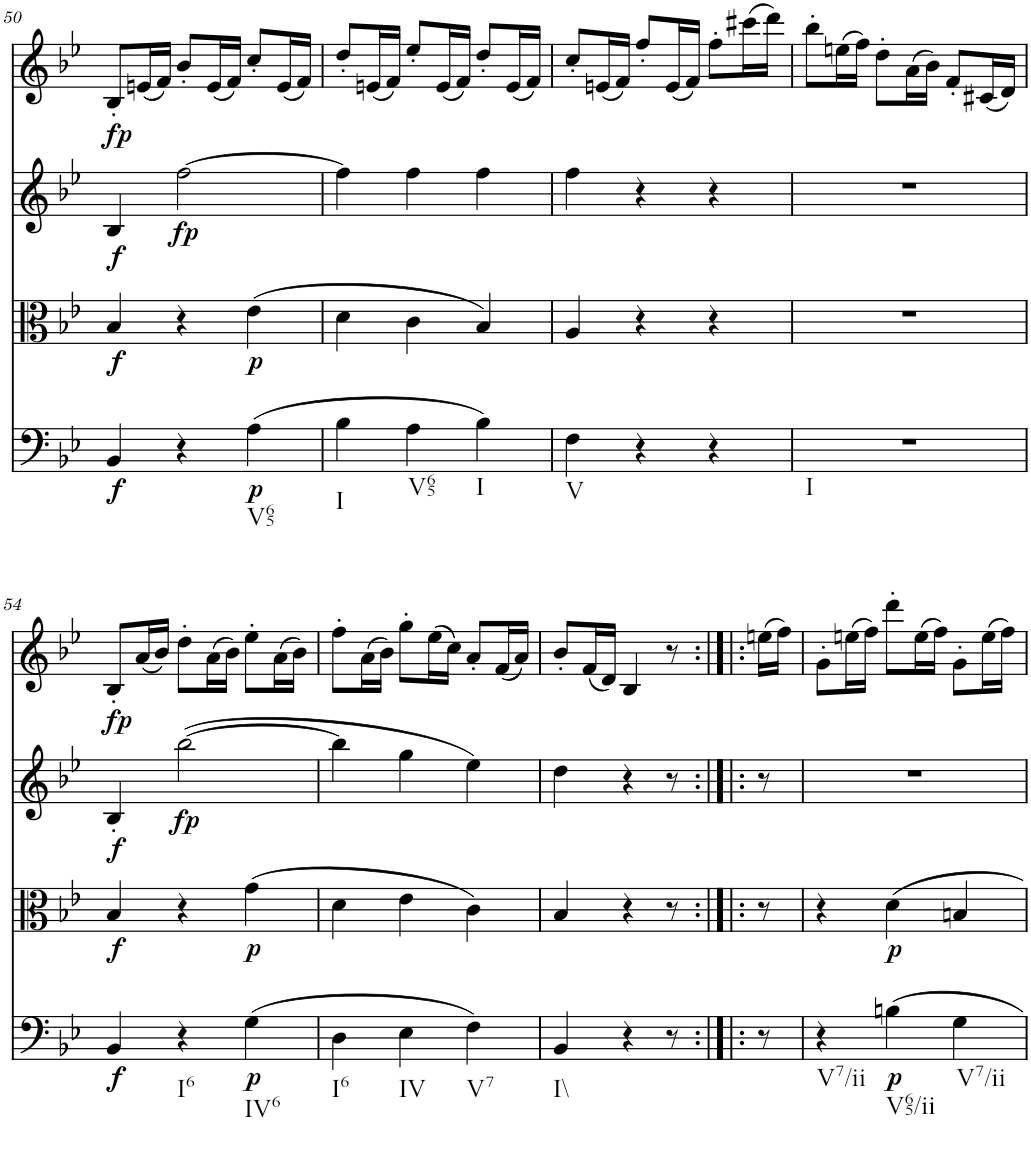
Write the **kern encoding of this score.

**kern	**dynam	**kern	**dynam	**kern	**dynam	**kern
*part4	*part4	*part3	*part3	*part2	*part2	*part1
*staff4	*staff4	*staff3	*staff3	*staff2	*staff2	*staff1
*I"Violoncello	*	*I"Viola	*	*I"Violin II	*	*I"Violin I
!!LO:PB:g=z
*clefF4	*	*clefC3	*	*clefG2	*	*clefG2
*k[b-e-]	*	*k[b-e-]	*	*k[b-e-]	*	*k[b-e-]
*B-:	*	*B-:	*	*B-:	*	*B-:
*M3/4	*	*M3/4	*	*M3/4	*	*M3/4
=50	=50	=50	=50	=50	=50	=50
!	!LO:DY:b	!	!LO:DY:b	!	!LO:DY:b	!
!	!	!	!	!	!LO:DY:n=1:a	!
4BB-/	f	4B-/	f	4B-/	f fp	8B-'/L
.	.	.	.	.	.	(16en/L
.	.	.	.	.	.	16f/JJ)
!	!	!	!	!	!LO:DY:n=2:b	!
4r	.	4r	.	[2ff\	fp	8b-'/L
.	.	.	.	.	.	(16e/L
.	.	.	.	.	.	16f/JJ)
!LO:TX:b:t=V65	!	!	!	!	!	!
!	!LO:DY:b	!	!LO:DY:b	!	!	!
(4A\	p	(4e-\	p	.	.	8cc'/L
.	.	.	.	.	.	(16e/L
.	.	.	.	.	.	16f/JJ)
=51	=51	=51	=51	=51	=51	=51
!LO:TX:b:t=I	!	!	!	!	!	!
4B-\	.	4d\	.	4ff\]	.	8dd'/L
.	.	.	.	.	.	(16en/L
.	.	.	.	.	.	16f/JJ)
!LO:TX:b:t=V65	!	!	!	!	!	!
4A\	.	4c\	.	4ff\	.	8ee-'/L
.	.	.	.	.	.	(16e/L
.	.	.	.	.	.	16f/JJ)
!LO:TX:b:t=I	!	!	!	!	!	!
4B-\)	.	4B-/)	.	4ff\	.	8dd'/L
.	.	.	.	.	.	(16e/L
.	.	.	.	.	.	16f/JJ)
=52	=52	=52	=52	=52	=52	=52
!LO:TX:b:t=V	!	!	!	!	!	!
4F\	.	4A/	.	4ff\	.	8cc'/L
.	.	.	.	.	.	(16en/L
.	.	.	.	.	.	16f/JJ)
4r	.	4r	.	4r	.	8ff'/L
.	.	.	.	.	.	(16e/L
.	.	.	.	.	.	16f/JJ)
4r	.	4r	.	4r	.	8ff'\L
.	.	.	.	.	.	(16ccc#X\L
.	.	.	.	.	.	16ddd\JJ)
=53	=53	=53	=53	=53	=53	=53
!LO:TX:b:t=I	!	!	!	!	!	!
2.r	.	2.r	.	2.r	.	8bb-'\L
.	.	.	.	.	.	(16een\L
.	.	.	.	.	.	16ff\JJ)
.	.	.	.	.	.	8dd'\L
.	.	.	.	.	.	(16a\L
.	.	.	.	.	.	16b-\JJ)
.	.	.	.	.	.	8f'/L
.	.	.	.	.	.	(16c#X/L
.	.	.	.	.	.	16d/JJ)
!!LO:LB:g=z
=54	=54	=54	=54	=54	=54	=54
!	!LO:DY:b	!	!LO:DY:b	!	!	!
!	!	!	!LO:DY:n=1:a	!	!LO:DY:a	!
4BB-/	f	4B-/	f f	4B-'/	fp	8B-'/L
.	.	.	.	.	.	(16a/L
.	.	.	.	.	.	16b-/JJ)
!LO:TX:b:t=I6	!	!	!	!	!	!
!	!	!	!	!	!LO:DY:b	!
4r	.	4r	.	([2bb-\	fp	8dd'\L
.	.	.	.	.	.	(16a\L
.	.	.	.	.	.	16b-\JJ)
!LO:TX:b:t=IV6	!	!	!	!	!	!
!	!LO:DY:b	!	!LO:DY:n=2:b	!	!	!
(4G\	p	(4g\	p	.	.	8ee-'\L
.	.	.	.	.	.	(16a\L
.	.	.	.	.	.	16b-\JJ)
=55	=55	=55	=55	=55	=55	=55
!LO:TX:b:t=I6	!	!	!	!	!	!
4D\	.	4d\	.	4bb-\]	.	8ff'\L
.	.	.	.	.	.	(16a\L
.	.	.	.	.	.	16b-\JJ)
!LO:TX:b:t=IV	!	!	!	!	!	!
4E-\	.	4e-\	.	4gg\	.	8gg'\L
.	.	.	.	.	.	(16ee-\L
.	.	.	.	.	.	16cc\JJ)
!LO:TX:b:t=V7	!	!	!	!	!	!
4F\)	.	4c\)	.	4ee-\)	.	8a'/L
.	.	.	.	.	.	(16f/L
.	.	.	.	.	.	16a/JJ)
=56	=56	=56	=56	=56	=56	=56
!LO:TX:b:t=I\\	!	!	!	!	!	!
4BB-/	.	4B-/	.	4dd\	.	8b-'/L
.	.	.	.	.	.	(16f/L
.	.	.	.	.	.	16d/JJ)
4r	.	4r	.	4r	.	4B-/
8r	.	8r	.	8r	.	8r
=56X4:|!|:	=56X4:|!|:	=56X4:|!|:	=56X4:|!|:	=56X4:|!|:	=56X4:|!|:	=56X4:|!|:
8r	.	8r	.	8r	.	(16een\LL
.	.	.	.	.	.	16ff\JJ)
=57	=57	=57	=57	=57	=57	=57
!LO:TX:b:t=V7/ii	!	!	!	!	!	!
4r	.	4r	.	2.r	.	8g'\L
.	.	.	.	.	.	(16een\L
.	.	.	.	.	.	16ff\JJ)
!LO:TX:b:t=V65/ii	!	!	!	!	!	!
!	!LO:DY:b	!	!LO:DY:b	!	!	!
4Bn\	p	4d\	p	.	.	8ddd'\L
.	.	.	.	.	.	(16ee\L
.	.	.	.	.	.	16ff\JJ)
!LO:TX:b:t=V7/ii	!	!	!	!	!	!
4G\	.	4Bn/	.	.	.	8g'\L
.	.	.	.	.	.	(16ee\L
.	.	.	.	.	.	16ff\JJ)
=	=	=	=	=	=	=
*-	*-	*-	*-	*-	*-	*-
